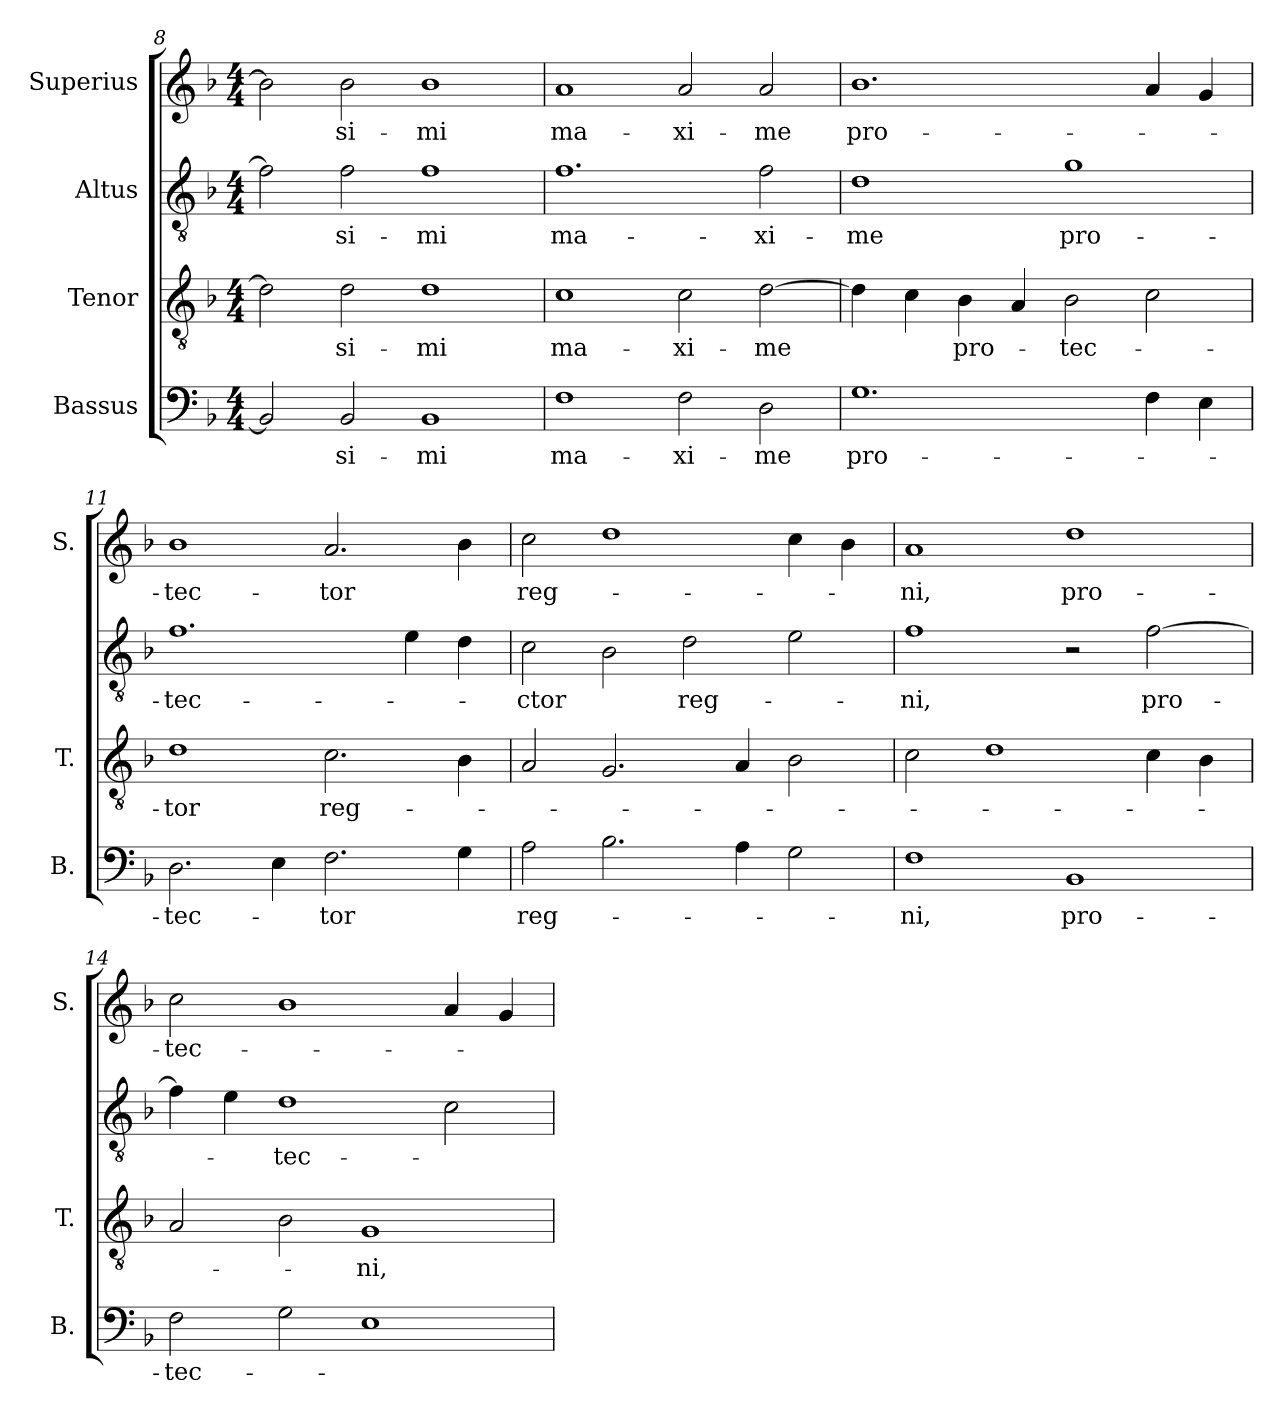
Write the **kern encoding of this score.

**kern	**text	**kern	**text	**kern	**text	**kern	**text
*part4	*part4	*part3	*part3	*part2	*part2	*part1	*part1
*staff4	*staff4	*staff3	*staff3	*staff2	*staff2	*staff1	*staff1
*I"Bassus	*	*I"Tenor	*	*I"Altus	*	*I"Superius	*
*I'B.	*	*I'T.	*	*	*	*I'S.	*
*clefF4	*	*clefGv2	*	*clefGv2	*	*clefG2	*
*	*	*ITrd7c12	*	*ITrd7c12	*	*	*
*k[b-]	*	*k[b-]	*	*k[b-]	*	*k[b-]	*
*F:	*	*F:	*	*F:	*	*F:	*
*M4/4	*	*M4/4	*	*M4/4	*	*M4/4	*
=8	=8	=8	=8	=8	=8	=8	=8
2BB-i/]	.	2Di\]	.	2Fi\]	.	2b-i\]	.
!	!LO:LY:b:color=#000000	!	!	!	!	!	!
!	!	!	!LO:LY:b:color=#000000	!	!	!	!
!	!	!	!	!	!LO:LY:b:color=#000000	!	!
!	!	!	!	!	!	!	!LO:LY:b:color=#000000
2BB-i/	-si-	2Di\	-si-	2Fi\	-si-	2b-i\	-si-
!	!LO:LY:b:color=#000000	!	!	!	!	!	!
!	!	!	!LO:LY:b:color=#000000	!	!	!	!
!	!	!	!	!	!LO:LY:b:color=#000000	!	!
!	!	!	!	!	!	!	!LO:LY:b:color=#000000
1BB-i	-mi	1Di	-mi	1Fi	-mi	1b-i	-mi
=9	=9	=9	=9	=9	=9	=9	=9
!	!LO:LY:b:color=#000000	!	!	!	!	!	!
!	!	!	!LO:LY:b:color=#000000	!	!	!	!
!	!	!	!	!	!LO:LY:b:color=#000000	!	!
!	!	!	!	!	!	!	!LO:LY:b:color=#000000
1Fi	ma-	1Ci	ma-	1.Fi	ma-	1ai	ma-
!	!LO:LY:b:color=#000000	!	!	!	!	!	!
!	!	!	!LO:LY:b:color=#000000	!	!	!	!
!	!	!	!	!	!	!	!LO:LY:b:color=#000000
2Fi\	-xi-	2Ci\	-xi-	.	.	2ai/	-xi-
!	!LO:LY:b:color=#000000	!	!	!	!	!	!
!	!	!	!LO:LY:b:color=#000000	!	!	!	!
!	!	!	!	!	!LO:LY:b:color=#000000	!	!
!	!	!	!	!	!	!	!LO:LY:b:color=#000000
2Di\	-me	[>2Di\	-me	2Fi\	-xi-	2ai/	-me
=10	=10	=10	=10	=10	=10	=10	=10
!	!LO:LY:b:color=#000000	!	!	!	!	!	!
!	!	!	!	!	!LO:LY:b:color=#000000	!	!
!	!	!	!	!	!	!	!LO:LY:b:color=#000000
1.Gi	pro-	4Di\]	.	1Di	-me	1.b-i	pro-
.	.	4Ci\	.	.	.	.	.
!	!	!	!LO:LY:b:color=#000000	!	!	!	!
.	.	4BB-i\	pro-	.	.	.	.
.	.	4AAi/	.	.	.	.	.
!	!	!	!LO:LY:b:color=#000000	!	!	!	!
!	!	!	!	!	!LO:LY:b:color=#000000	!	!
.	.	2BB-i\	-tec-	1Gi	pro-	.	.
4Fi\	.	2Ci\	.	.	.	4ai/	.
4Ei\	.	.	.	.	.	4gi/	.
!!LO:LB:g=z
=11	=11	=11	=11	=11	=11	=11	=11
!	!LO:LY:b:color=#000000	!	!	!	!	!	!
!	!	!	!LO:LY:b:color=#000000	!	!	!	!
!	!	!	!	!	!LO:LY:b:color=#000000	!	!
!	!	!	!	!	!	!	!LO:LY:b:color=#000000
2.Di\	-tec-	1Di	-tor	1.Fi	-tec-	1b-i	-tec-
4Ei\	.	.	.	.	.	.	.
!	!LO:LY:b:color=#000000	!	!	!	!	!	!
!	!	!	!LO:LY:b:color=#000000	!	!	!	!
!	!	!	!	!	!	!	!LO:LY:b:color=#000000
2.Fi\	-tor	2.Ci\	reg-	.	.	2.ai/	-tor
.	.	.	.	4Ei\	.	.	.
4Gi\	.	4BB-i\	.	4Di\	.	4b-i\	.
=12	=12	=12	=12	=12	=12	=12	=12
!	!LO:LY:b:color=#000000	!	!	!	!	!	!
!	!	!	!	!	!LO:LY:b:color=#000000	!	!
!	!	!	!	!	!	!	!LO:LY:b:color=#000000
2Ai\	reg-	2AAi/	.	2Ci\	-ctor	2cci\	reg-
2.B-i\	.	2.GGi/	.	2BB-i\	.	1ddi	.
!	!	!	!	!	!LO:LY:b:color=#000000	!	!
.	.	.	.	2Di\	reg-	.	.
4Ai\	.	4AAi/	.	.	.	.	.
2Gi\	.	2BB-i\	.	2Ei\	.	4cci\	.
.	.	.	.	.	.	4b-i\	.
=13	=13	=13	=13	=13	=13	=13	=13
!	!LO:LY:b:color=#000000	!	!	!	!	!	!
!	!	!	!	!	!LO:LY:b:color=#000000	!	!
!	!	!	!	!	!	!	!LO:LY:b:color=#000000
1Fi	-ni,	2Ci\	.	1Fi	-ni,	1ai	-ni,
.	.	1Di	.	.	.	.	.
!	!LO:LY:b:color=#000000	!	!	!	!	!	!
!	!	!	!	!	!	!	!LO:LY:b:color=#000000
1BB-i	pro-	.	.	2r	.	1ddi	pro-
!	!	!	!	!	!LO:LY:b:color=#000000	!	!
.	.	4Ci\	.	[>2Fi\	pro-	.	.
.	.	4BB-i\	.	.	.	.	.
=14	=14	=14	=14	=14	=14	=14	=14
!	!LO:LY:b:color=#000000	!	!	!	!	!	!
!	!	!	!	!	!	!	!LO:LY:b:color=#000000
2Fi\	-tec-	2AAi/	.	4Fi\]	.	2cci\	-tec-
.	.	.	.	4Ei\	.	.	.
!	!	!	!	!	!LO:LY:b:color=#000000	!	!
2Gi\	.	2BB-i\	.	1Di	-tec-	1b-i	.
!	!	!	!LO:LY:b:color=#000000	!	!	!	!
1Ei	.	1GGi	-ni,	.	.	.	.
.	.	.	.	2Ci\	.	4ai/	.
.	.	.	.	.	.	4gi/	.
=	=	=	=	=	=	=	=
*-	*-	*-	*-	*-	*-	*-	*-
